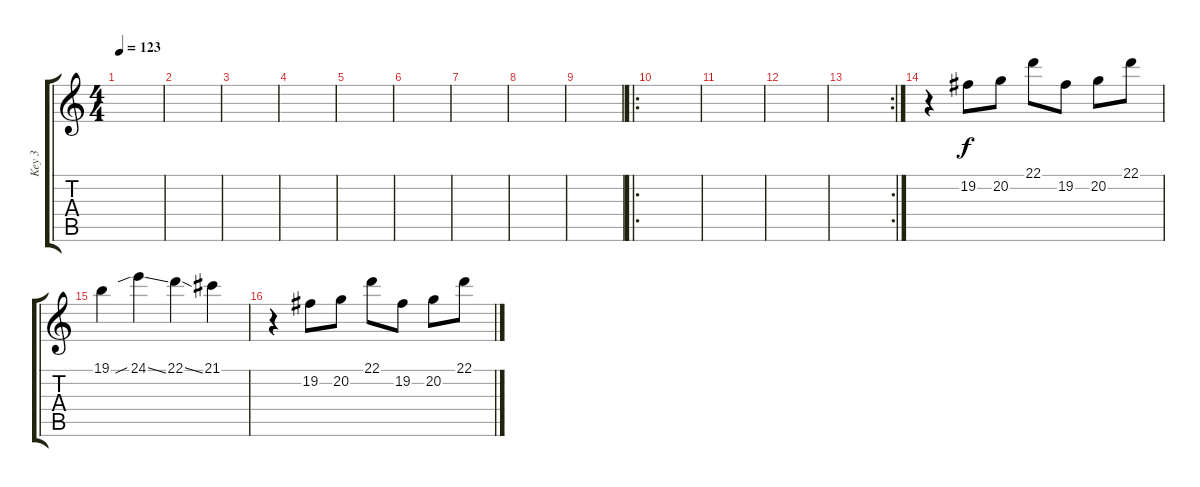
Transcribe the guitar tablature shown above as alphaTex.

\track ("Key 3" "Key 3") {instrument synthvoice}
\staff {score tabs}
\tuning (E4 B3 G3 D3 A2 E2) {hide}
\ts (4 4)
\tempo 123
\clef g2
\ks c
|
|
|
|
|
|
|
|
|
\ro
|
|
|
\rc 2
|
r.4 19.2.8 20.2.8 22.1.8 19.2.8 20.2.8 22.1.8 |
19.1.4 24.1{sib ss}.4 22.1{ss}.4 21.1.4 |
r.4 19.2.8 20.2.8 22.1.8 19.2.8 20.2.8 22.1.8
